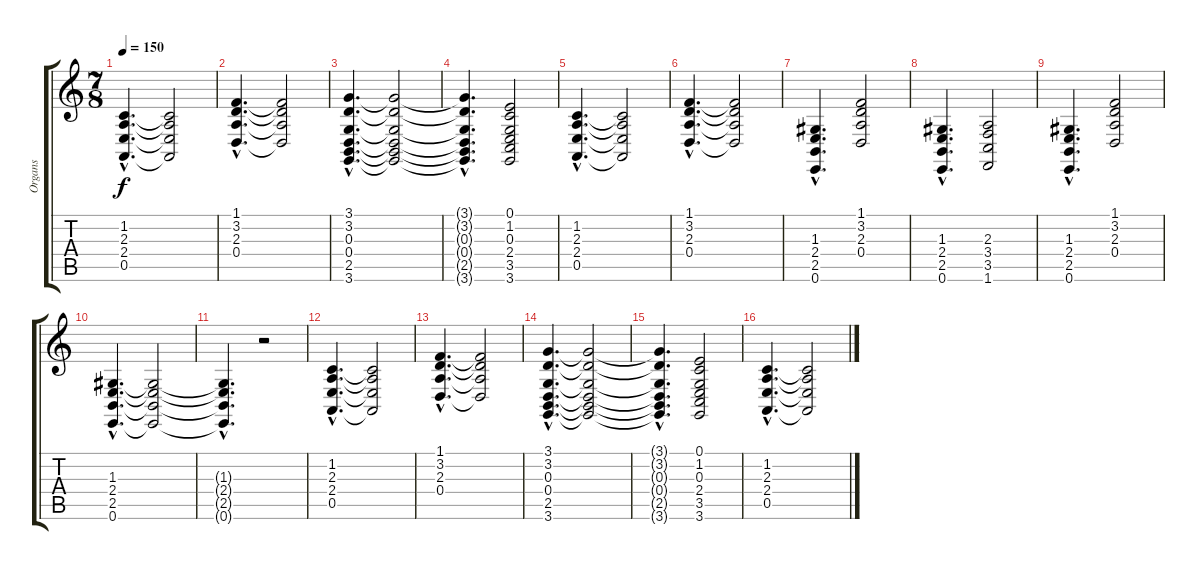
\track ("Organs" "Organs") {instrument drawbarorgan}
\staff {score tabs}
\tuning (E4 B3 G3 D3 A2 E2) {hide}
\ts (7 8)
\tempo 150
\clef g2
\ks c
(1.2{hac} 2.3{hac} 2.4{hac} 0.5{hac}).4{d dy f} (1.2{t} 2.3{t} 2.4{t} 0.5{t}).2 |
(1.1{hac} 3.2{hac} 2.3{hac} 0.4{hac}).4{d} (1.1{t} 3.2{t} 2.3{t} 0.4{t}).2 |
(3.1{hac} 3.2{hac} 0.3{hac} 0.4{hac} 2.5{hac} 3.6{hac}).4{d} (3.1{t} 3.2{t} 0.3{t} 0.4{t} 2.5{t} 3.6{t}).2 |
(3.1{hac t} 3.2{hac t} 0.3{hac t} 0.4{hac t} 2.5{hac t} 3.6{hac t}).4{d} (0.1 1.2 0.3 2.4 3.5 3.6).2 |
(1.2{hac} 2.3{hac} 2.4{hac} 0.5{hac}).4{d} (1.2{t} 2.3{t} 2.4{t} 0.5{t}).2 |
(1.1{hac} 3.2{hac} 2.3{hac} 0.4{hac}).4{d} (1.1{t} 3.2{t} 2.3{t} 0.4{t}).2 |
(1.3{hac} 2.4{hac} 2.5{hac} 0.6{hac}).4{d} (1.1 3.2 2.3 0.4).2 |
(1.3{hac} 2.4{hac} 2.5{hac} 0.6{hac}).4{d} (2.3 3.4 3.5 1.6).2 |
(1.3{hac} 2.4{hac} 2.5{hac} 0.6{hac}).4{d} (1.1 3.2 2.3 0.4).2 |
(1.3{hac} 2.4{hac} 2.5{hac} 0.6{hac}).4{d} (1.3{t} 2.4{t} 2.5{t} 0.6{t}).2 |
(1.3{hac t} 2.4{hac t} 2.5{hac t} 0.6{hac t}).4{d} r.2 |
(1.2{hac} 2.3{hac} 2.4{hac} 0.5{hac}).4{d} (1.2{t} 2.3{t} 2.4{t} 0.5{t}).2 |
(1.1{hac} 3.2{hac} 2.3{hac} 0.4{hac}).4{d} (1.1{t} 3.2{t} 2.3{t} 0.4{t}).2 |
(3.1{hac} 3.2{hac} 0.3{hac} 0.4{hac} 2.5{hac} 3.6{hac}).4{d} (3.1{t} 3.2{t} 0.3{t} 0.4{t} 2.5{t} 3.6{t}).2 |
(3.1{hac t} 3.2{hac t} 0.3{hac t} 0.4{hac t} 2.5{hac t} 3.6{hac t}).4{d} (0.1 1.2 0.3 2.4 3.5 3.6).2 |
(1.2{hac} 2.3{hac} 2.4{hac} 0.5{hac}).4{d} (1.2{t} 2.3{t} 2.4{t} 0.5{t}).2
